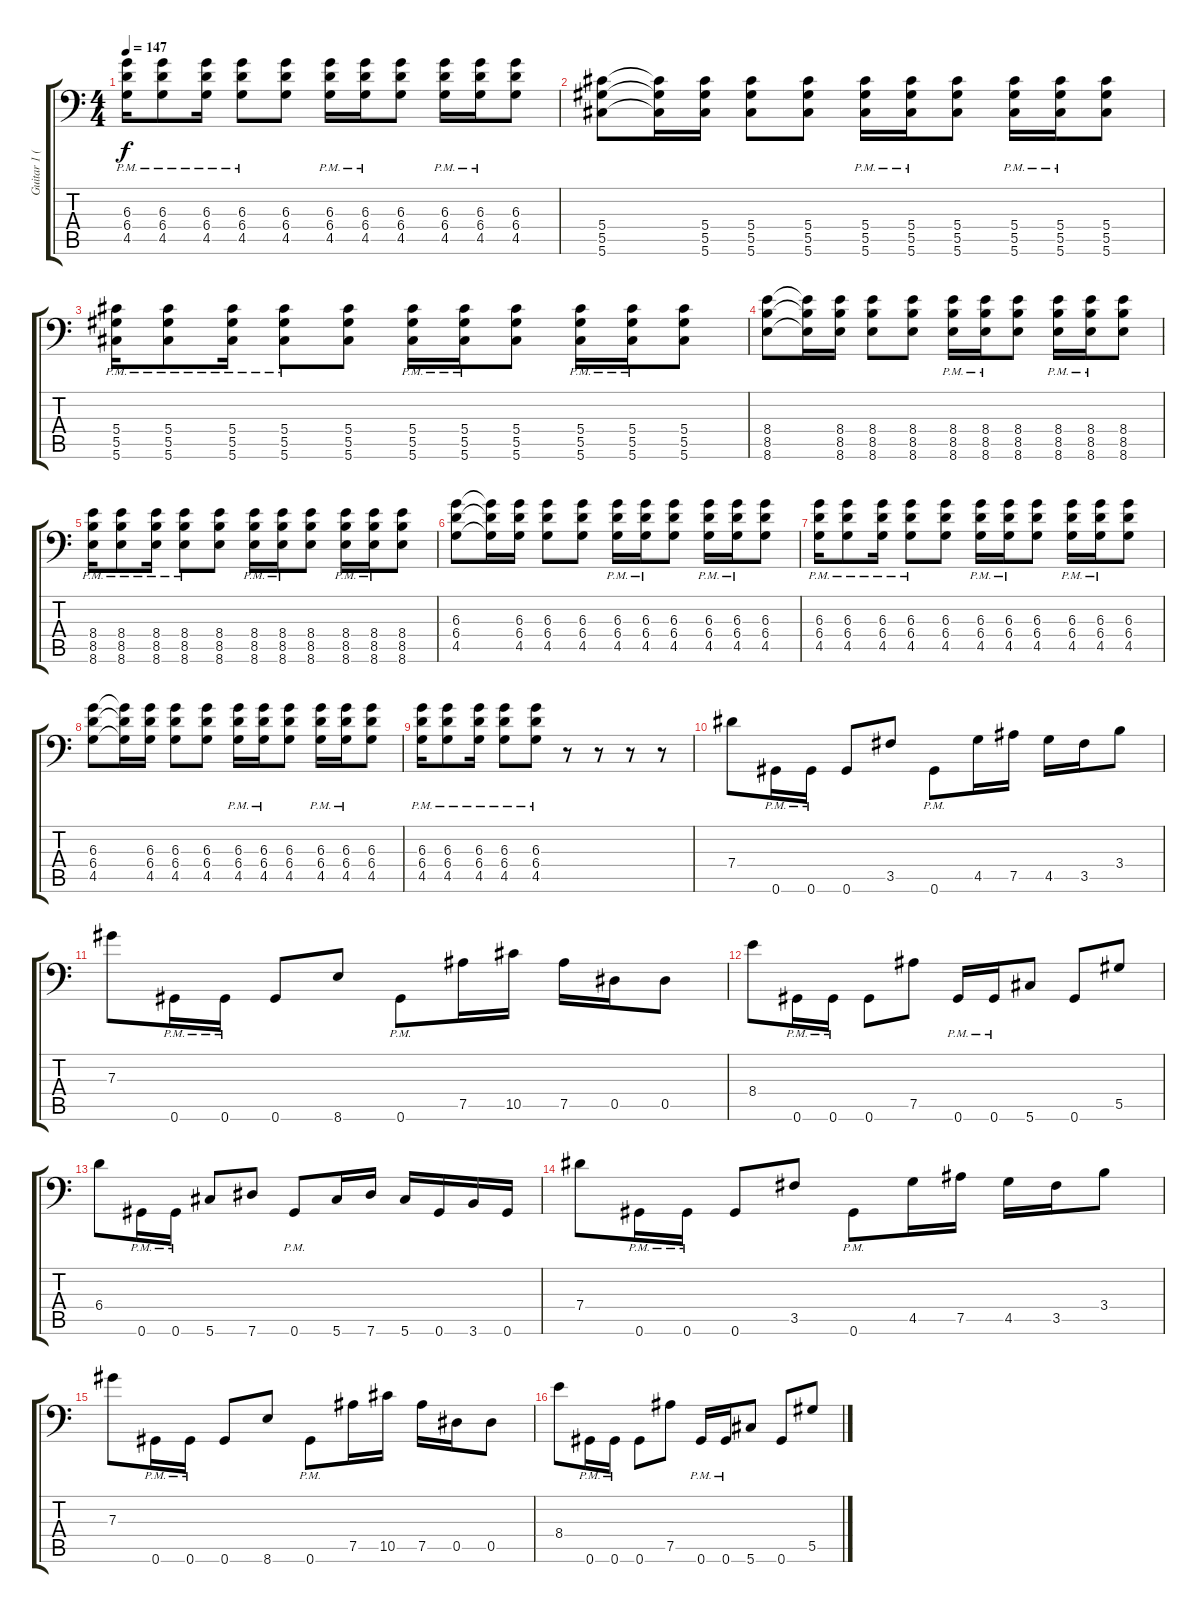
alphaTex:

\track ("Guitar 1 (Drop G#)" "Guitar 1 (") {instrument distortionguitar}
\staff {score tabs}
\tuning (Bb3 F3 Db3 Ab2 Eb2 Ab1) {hide}
\ts (4 4)
\tempo 147
\clef f4
\ks c
(6.3{pm} 6.4{pm} 4.5{pm}).16{dy f} (6.3{pm} 6.4{pm} 4.5{pm}).8 (6.3{pm} 6.4{pm} 4.5{pm}).16 (6.3{pm} 6.4{pm} 4.5{pm}).8 (6.3 6.4 4.5).8 (6.3{pm} 6.4{pm} 4.5{pm}).16 (6.3{pm} 6.4{pm} 4.5{pm}).16 (6.3 6.4 4.5).8 (6.3{pm} 6.4{pm} 4.5{pm}).16 (6.3{pm} 6.4{pm} 4.5{pm}).16 (6.3 6.4 4.5).8 |
(5.4 5.5 5.6).8 (5.4{t} 5.5{t} 5.6{t}).16 (5.4 5.5 5.6).16 (5.4 5.5 5.6).8 (5.4 5.5 5.6).8 (5.4{pm} 5.5{pm} 5.6{pm}).16 (5.4{pm} 5.5{pm} 5.6{pm}).16 (5.4 5.5 5.6).8 (5.4{pm} 5.5{pm} 5.6{pm}).16 (5.4{pm} 5.5{pm} 5.6{pm}).16 (5.4 5.5 5.6).8 |
(5.4{pm} 5.5{pm} 5.6{pm}).16 (5.4{pm} 5.5{pm} 5.6{pm}).8 (5.4{pm} 5.5{pm} 5.6{pm}).16 (5.4{pm} 5.5{pm} 5.6{pm}).8 (5.4 5.5 5.6).8 (5.4{pm} 5.5{pm} 5.6{pm}).16 (5.4{pm} 5.5{pm} 5.6{pm}).16 (5.4 5.5 5.6).8 (5.4{pm} 5.5{pm} 5.6{pm}).16 (5.4{pm} 5.5{pm} 5.6{pm}).16 (5.4 5.5 5.6).8 |
(8.4 8.5 8.6).8 (8.4{t} 8.5{t} 8.6{t}).16 (8.4 8.5 8.6).16 (8.4 8.5 8.6).8 (8.4 8.5 8.6).8 (8.4{pm} 8.5{pm} 8.6{pm}).16 (8.4{pm} 8.5{pm} 8.6{pm}).16 (8.4 8.5 8.6).8 (8.4{pm} 8.5{pm} 8.6{pm}).16 (8.4{pm} 8.5{pm} 8.6{pm}).16 (8.4 8.5 8.6).8 |
(8.4{pm} 8.5{pm} 8.6{pm}).16 (8.4{pm} 8.5{pm} 8.6{pm}).8 (8.4{pm} 8.5{pm} 8.6{pm}).16 (8.4{pm} 8.5{pm} 8.6{pm}).8 (8.4 8.5 8.6).8 (8.4{pm} 8.5{pm} 8.6{pm}).16 (8.4{pm} 8.5{pm} 8.6{pm}).16 (8.4 8.5 8.6).8 (8.4{pm} 8.5{pm} 8.6{pm}).16 (8.4{pm} 8.5{pm} 8.6{pm}).16 (8.4 8.5 8.6).8 |
(6.3 6.4 4.5).8 (6.3{t} 6.4{t} 4.5{t}).16 (6.3 6.4 4.5).16 (6.3 6.4 4.5).8 (6.3 6.4 4.5).8 (6.3{pm} 6.4{pm} 4.5{pm}).16 (6.3{pm} 6.4{pm} 4.5{pm}).16 (6.3 6.4 4.5).8 (6.3{pm} 6.4{pm} 4.5{pm}).16 (6.3{pm} 6.4{pm} 4.5{pm}).16 (6.3 6.4 4.5).8 |
(6.3{pm} 6.4{pm} 4.5{pm}).16 (6.3{pm} 6.4{pm} 4.5{pm}).8 (6.3{pm} 6.4{pm} 4.5{pm}).16 (6.3{pm} 6.4{pm} 4.5{pm}).8 (6.3 6.4 4.5).8 (6.3{pm} 6.4{pm} 4.5{pm}).16 (6.3{pm} 6.4{pm} 4.5{pm}).16 (6.3 6.4 4.5).8 (6.3{pm} 6.4{pm} 4.5{pm}).16 (6.3{pm} 6.4{pm} 4.5{pm}).16 (6.3 6.4 4.5).8 |
(6.3 6.4 4.5).8 (6.3{t} 6.4{t} 4.5{t}).16 (6.3 6.4 4.5).16 (6.3 6.4 4.5).8 (6.3 6.4 4.5).8 (6.3{pm} 6.4{pm} 4.5{pm}).16 (6.3{pm} 6.4{pm} 4.5{pm}).16 (6.3 6.4 4.5).8 (6.3{pm} 6.4{pm} 4.5{pm}).16 (6.3{pm} 6.4{pm} 4.5{pm}).16 (6.3 6.4 4.5).8 |
(6.3{pm} 6.4{pm} 4.5{pm}).16 (6.3{pm} 6.4{pm} 4.5{pm}).8 (6.3{pm} 6.4{pm} 4.5{pm}).16 (6.3{pm} 6.4{pm} 4.5{pm}).8 (6.3{pm} 6.4{pm} 4.5{pm}).8 r.8 r.8 r.8 r.8 |
7.4.8 0.6{pm}.16 0.6{pm}.16 0.6.8 3.5.8 0.6{pm}.8 4.5.16 7.5.16 4.5.16 3.5.16 3.4.8 |
7.3.8 0.6{pm}.16 0.6{pm}.16 0.6.8 8.6.8 0.6{pm}.8 7.5.16 10.5.16 7.5.16 0.5.16 0.5.8 |
8.4.8 0.6{pm}.16 0.6{pm}.16 0.6.8 7.5.8 0.6{pm}.16 0.6{pm}.16 5.6.8 0.6.8 5.5.8 |
6.4.8 0.6{pm}.16 0.6{pm}.16 5.6.8 7.6.8 0.6{pm}.8 5.6.16 7.6.16 5.6.16 0.6.16 3.6.16 0.6.16 |
7.4.8 0.6{pm}.16 0.6{pm}.16 0.6.8 3.5.8 0.6{pm}.8 4.5.16 7.5.16 4.5.16 3.5.16 3.4.8 |
7.3.8 0.6{pm}.16 0.6{pm}.16 0.6.8 8.6.8 0.6{pm}.8 7.5.16 10.5.16 7.5.16 0.5.16 0.5.8 |
8.4.8 0.6{pm}.16 0.6{pm}.16 0.6.8 7.5.8 0.6{pm}.16 0.6{pm}.16 5.6.8 0.6.8 5.5.8
